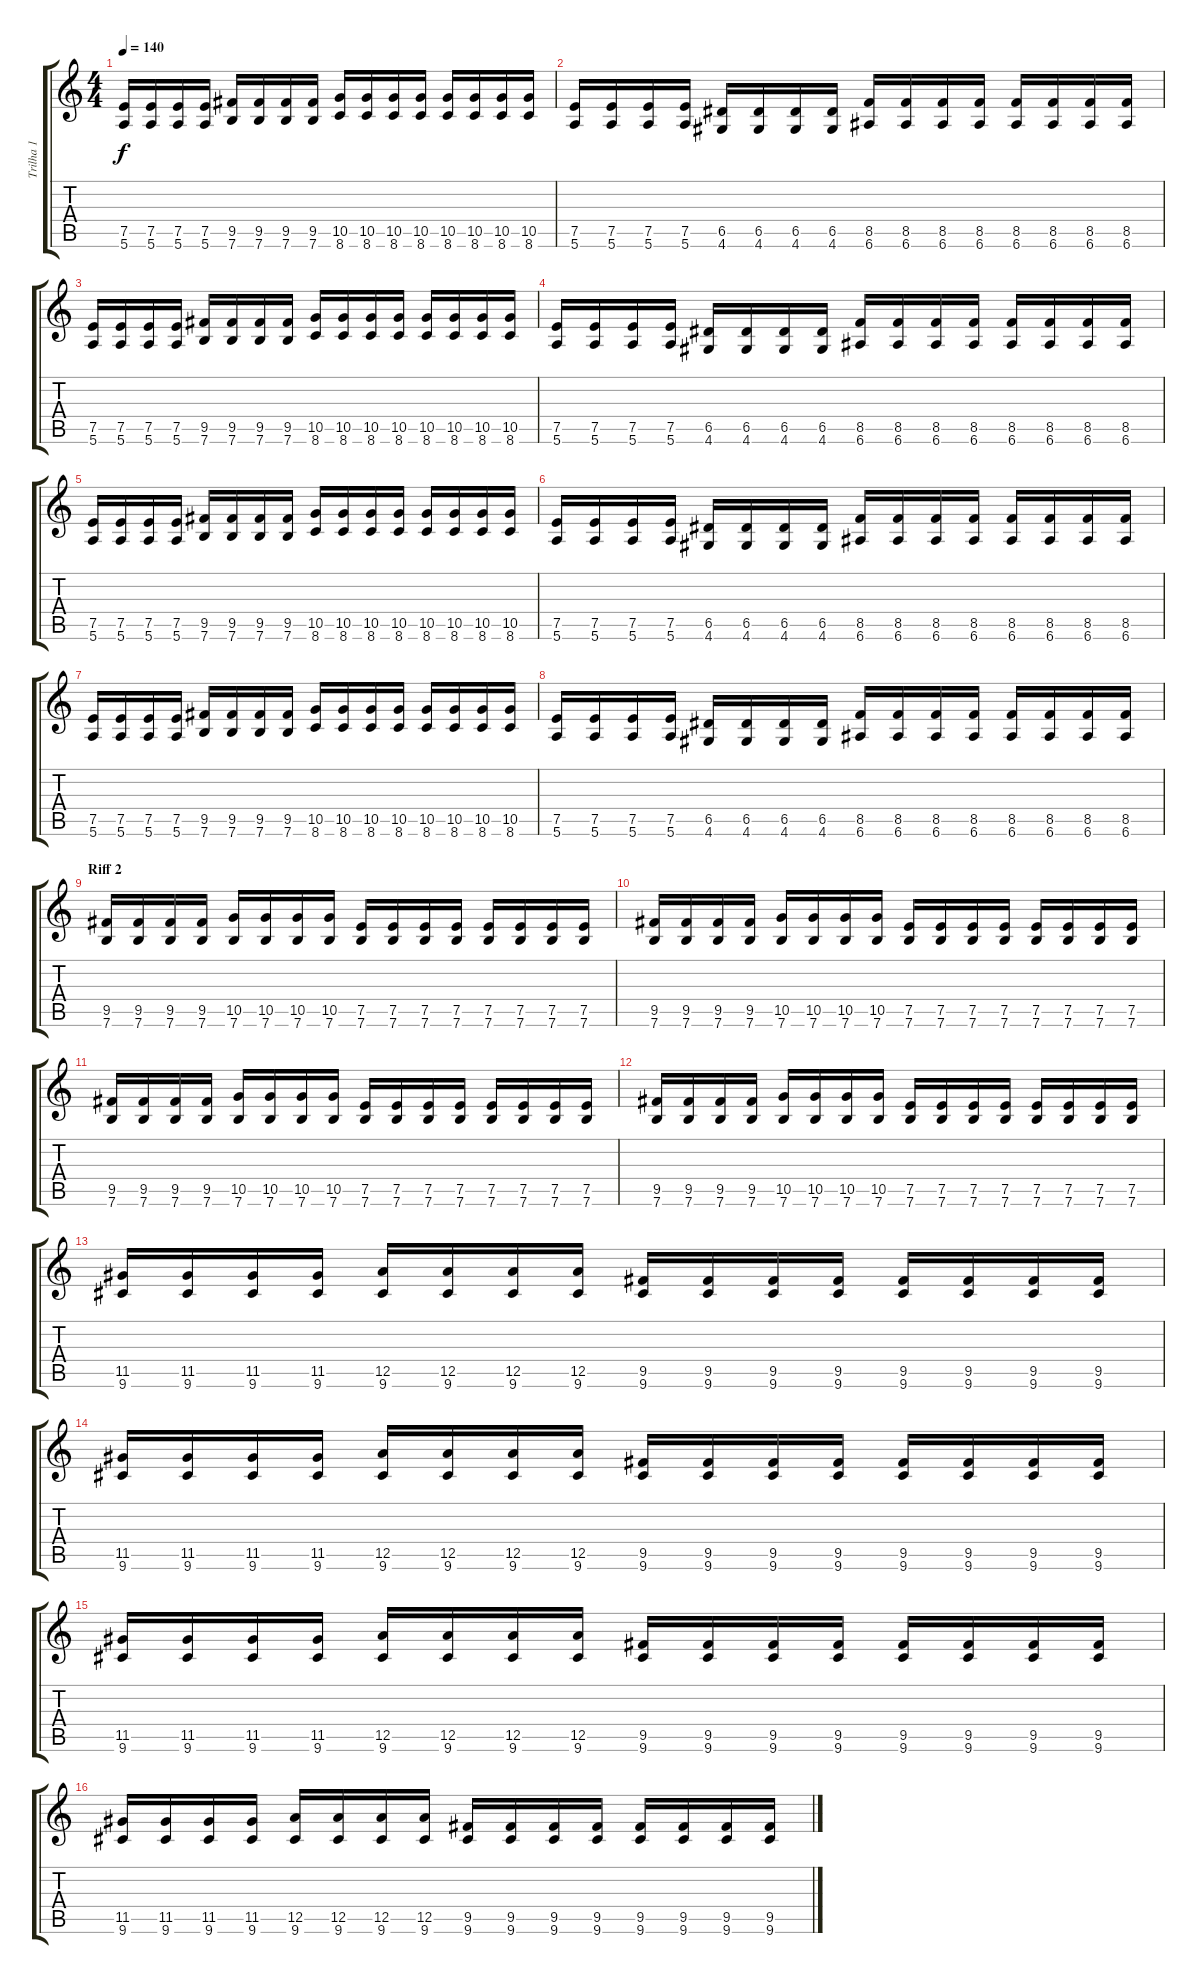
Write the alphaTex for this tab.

\track ("Trilha 1" "Trilha 1") {instrument distortionguitar}
\staff {score tabs}
\tuning (E4 B3 G3 D3 A2 E2) {hide}
\ts (4 4)
\tempo 140
\clef g2
\ks c
(7.5 5.6).16{dy f} (7.5 5.6).16 (7.5 5.6).16 (7.5 5.6).16 (9.5 7.6).16 (9.5 7.6).16 (9.5 7.6).16 (9.5 7.6).16 (10.5 8.6).16 (10.5 8.6).16 (10.5 8.6).16 (10.5 8.6).16 (10.5 8.6).16 (10.5 8.6).16 (10.5 8.6).16 (10.5 8.6).16 |
(7.5 5.6).16 (7.5 5.6).16 (7.5 5.6).16 (7.5 5.6).16 (6.5 4.6).16 (6.5 4.6).16 (6.5 4.6).16 (6.5 4.6).16 (8.5 6.6).16 (8.5 6.6).16 (8.5 6.6).16 (8.5 6.6).16 (8.5 6.6).16 (8.5 6.6).16 (8.5 6.6).16 (8.5 6.6).16 |
(7.5 5.6).16 (7.5 5.6).16 (7.5 5.6).16 (7.5 5.6).16 (9.5 7.6).16 (9.5 7.6).16 (9.5 7.6).16 (9.5 7.6).16 (10.5 8.6).16 (10.5 8.6).16 (10.5 8.6).16 (10.5 8.6).16 (10.5 8.6).16 (10.5 8.6).16 (10.5 8.6).16 (10.5 8.6).16 |
(7.5 5.6).16 (7.5 5.6).16 (7.5 5.6).16 (7.5 5.6).16 (6.5 4.6).16 (6.5 4.6).16 (6.5 4.6).16 (6.5 4.6).16 (8.5 6.6).16 (8.5 6.6).16 (8.5 6.6).16 (8.5 6.6).16 (8.5 6.6).16 (8.5 6.6).16 (8.5 6.6).16 (8.5 6.6).16 |
(7.5 5.6).16 (7.5 5.6).16 (7.5 5.6).16 (7.5 5.6).16 (9.5 7.6).16 (9.5 7.6).16 (9.5 7.6).16 (9.5 7.6).16 (10.5 8.6).16 (10.5 8.6).16 (10.5 8.6).16 (10.5 8.6).16 (10.5 8.6).16 (10.5 8.6).16 (10.5 8.6).16 (10.5 8.6).16 |
(7.5 5.6).16 (7.5 5.6).16 (7.5 5.6).16 (7.5 5.6).16 (6.5 4.6).16 (6.5 4.6).16 (6.5 4.6).16 (6.5 4.6).16 (8.5 6.6).16 (8.5 6.6).16 (8.5 6.6).16 (8.5 6.6).16 (8.5 6.6).16 (8.5 6.6).16 (8.5 6.6).16 (8.5 6.6).16 |
(7.5 5.6).16 (7.5 5.6).16 (7.5 5.6).16 (7.5 5.6).16 (9.5 7.6).16 (9.5 7.6).16 (9.5 7.6).16 (9.5 7.6).16 (10.5 8.6).16 (10.5 8.6).16 (10.5 8.6).16 (10.5 8.6).16 (10.5 8.6).16 (10.5 8.6).16 (10.5 8.6).16 (10.5 8.6).16 |
(7.5 5.6).16 (7.5 5.6).16 (7.5 5.6).16 (7.5 5.6).16 (6.5 4.6).16 (6.5 4.6).16 (6.5 4.6).16 (6.5 4.6).16 (8.5 6.6).16 (8.5 6.6).16 (8.5 6.6).16 (8.5 6.6).16 (8.5 6.6).16 (8.5 6.6).16 (8.5 6.6).16 (8.5 6.6).16 |
\section ("" "Riff 2")
(9.5 7.6).16 (9.5 7.6).16 (9.5 7.6).16 (9.5 7.6).16 (10.5 7.6).16 (10.5 7.6).16 (10.5 7.6).16 (10.5 7.6).16 (7.5 7.6).16 (7.5 7.6).16 (7.5 7.6).16 (7.5 7.6).16 (7.5 7.6).16 (7.5 7.6).16 (7.5 7.6).16 (7.5 7.6).16 |
(9.5 7.6).16 (9.5 7.6).16 (9.5 7.6).16 (9.5 7.6).16 (10.5 7.6).16 (10.5 7.6).16 (10.5 7.6).16 (10.5 7.6).16 (7.5 7.6).16 (7.5 7.6).16 (7.5 7.6).16 (7.5 7.6).16 (7.5 7.6).16 (7.5 7.6).16 (7.5 7.6).16 (7.5 7.6).16 |
(9.5 7.6).16 (9.5 7.6).16 (9.5 7.6).16 (9.5 7.6).16 (10.5 7.6).16 (10.5 7.6).16 (10.5 7.6).16 (10.5 7.6).16 (7.5 7.6).16 (7.5 7.6).16 (7.5 7.6).16 (7.5 7.6).16 (7.5 7.6).16 (7.5 7.6).16 (7.5 7.6).16 (7.5 7.6).16 |
(9.5 7.6).16 (9.5 7.6).16 (9.5 7.6).16 (9.5 7.6).16 (10.5 7.6).16 (10.5 7.6).16 (10.5 7.6).16 (10.5 7.6).16 (7.5 7.6).16 (7.5 7.6).16 (7.5 7.6).16 (7.5 7.6).16 (7.5 7.6).16 (7.5 7.6).16 (7.5 7.6).16 (7.5 7.6).16 |
(11.5 9.6).16 (11.5 9.6).16 (11.5 9.6).16 (11.5 9.6).16 (12.5 9.6).16 (12.5 9.6).16 (12.5 9.6).16 (12.5 9.6).16 (9.5 9.6).16 (9.5 9.6).16 (9.5 9.6).16 (9.5 9.6).16 (9.5 9.6).16 (9.5 9.6).16 (9.5 9.6).16 (9.5 9.6).16 |
(11.5 9.6).16 (11.5 9.6).16 (11.5 9.6).16 (11.5 9.6).16 (12.5 9.6).16 (12.5 9.6).16 (12.5 9.6).16 (12.5 9.6).16 (9.5 9.6).16 (9.5 9.6).16 (9.5 9.6).16 (9.5 9.6).16 (9.5 9.6).16 (9.5 9.6).16 (9.5 9.6).16 (9.5 9.6).16 |
(11.5 9.6).16 (11.5 9.6).16 (11.5 9.6).16 (11.5 9.6).16 (12.5 9.6).16 (12.5 9.6).16 (12.5 9.6).16 (12.5 9.6).16 (9.5 9.6).16 (9.5 9.6).16 (9.5 9.6).16 (9.5 9.6).16 (9.5 9.6).16 (9.5 9.6).16 (9.5 9.6).16 (9.5 9.6).16 |
(11.5 9.6).16 (11.5 9.6).16 (11.5 9.6).16 (11.5 9.6).16 (12.5 9.6).16 (12.5 9.6).16 (12.5 9.6).16 (12.5 9.6).16 (9.5 9.6).16 (9.5 9.6).16 (9.5 9.6).16 (9.5 9.6).16 (9.5 9.6).16 (9.5 9.6).16 (9.5 9.6).16 (9.5 9.6).16
